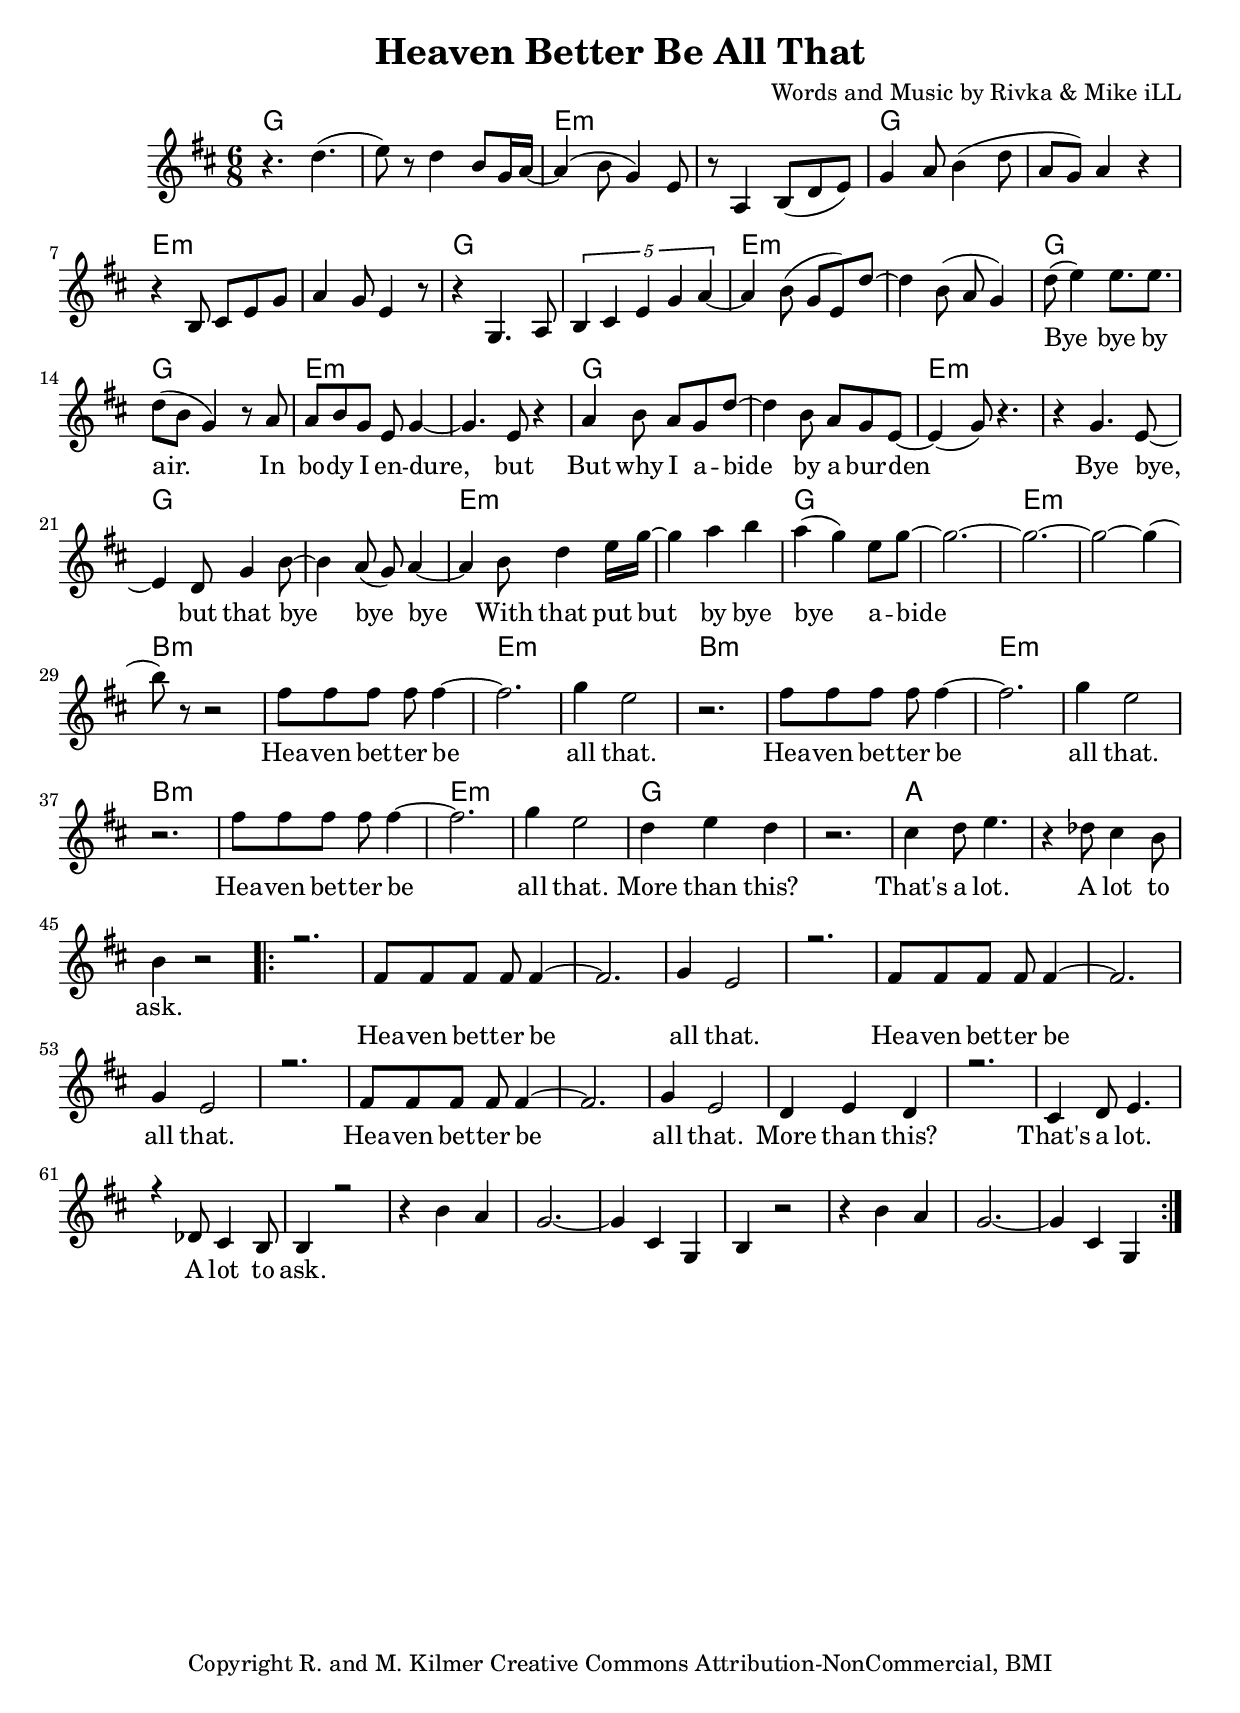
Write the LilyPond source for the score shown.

\version "2.18.2"

\header {
  title = "Heaven Better Be All That"
  composer = "Words and Music by Rivka & Mike iLL"
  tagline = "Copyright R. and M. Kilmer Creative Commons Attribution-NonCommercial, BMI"
}

\paper{ print-page-number = ##f bottom-margin = 0.5\in }

melody = \relative c'' {
  \clef treble
  \key d \major
  \time 6/8 
  r4. d( | e8) r d4 b8 g16 a~ | a4( b8 g4) e8 | r8 a,4 b8( d e) |
  g4 a8 b4( d8 | a g) a4 r | r b,8 cis e g | a4 g8 e4 r8 |
  r4 g,4. a8 | \tuplet 5/3 { b4 cis e g a~ } | a4 b8( g e) d'~ |
  d4 b8( a g4 ) |
  
  \new Voice = "verseOne" {
  	d'8( e4) e8. e | d8( b g4) r8 a | % bye bye by air. In
  	a b g e g4~ | g4. e8 r4 | % In body i endure but
  	a4 b8 a g d'~ | d4 b8 a g e~ | e4( g8) r4. | r4 g4. e8~ | % But why I abide by a burden. Bye bye, 
	e4 d8 g4 b8~ | b4 a8( g) a4~ | % bye, but that bye bye bye
	a b8 d4 e16 g~ | g4 a b | a( g) e8 g8~ | g2.~ | % With that put but bye bye abide
	g~ | g2 ~g4( | % abide
	
	b8) r8 r2 | fis8 fis fis fis fis4~ | fis2. | g4 e2 | % Heaven better
	r2. | fis8 fis fis fis fis4~ | fis2. | g4 e2 |
	r2. | fis8 fis fis fis fis4~ | fis2. | g4 e2 |
	d4 e d | r2. | cis4 d8 e4. | r4 des8 cis4 b8 | % That's a lot ... a lot to
	b4 r2 |
  }
  
   #(ly:expect-warning "cannot end volta") 
   \repeat volta 3 {
   \new Voice = "chorus" {
     \voiceOne
     r2. | fis8 fis fis fis fis4~ | fis2. | g4 e2 | % Heaven better
			r2. | fis8 fis fis fis fis4~ | fis2. | g4 e2 |
			r2. | fis8 fis fis fis fis4~ | fis2. | g4 e2 |
			d4 e d | r2. | cis4 d8 e4. | r4 des8 cis4 b8 | % That's a lot ... a lot to
			b4 r2 |
		}
		r4 b' a | g2.~ | g4 cis, g | % ask.
		b4 r2 | r4 b' a | g2.~ | g4 cis, g | 
 }
 \alternative {
   \new Voice = "verse" {
    	
		
   }
   \context Voice = "verse" {
     	
   		}
   \context Voice = "verse" {
     	
		\set Score.repeatCommands = #'(end-repeat)
   		}
	}
}

chorus_text =  \lyricmode {
	Hea -- ven bet -- ter be all that.
	Hea -- ven bet -- ter be all that.
	Hea -- ven bet -- ter be all that.
	More than this? That's a lot. A lot to ask.
}

firstVerse_test = \lyricmode {
 Bye bye by air. In bo -- dy I en -- dure, but
 But why I a -- bide by a bur -- den
 Bye bye, but that bye bye bye
 With that put but by bye bye a -- bide
 Hea -- ven bet -- ter be all that.
 Hea -- ven bet -- ter be all that.
 Hea -- ven bet -- ter be all that.
 More than this? That's a lot. A lot to ask.
}

verse_text =  \lyricmode {

	
	
}
harmonies = \chordmode {
	g2. | g | e:min | e:min | g | g | e:min | e:min |
	g | g | e:min | e:min | g | g | e:min | e:min |
	g | g | e:min | e:min | g | g | e:min | e:min |
	g | g | e:min | e:min |
	b2.:min | b:min | e:min | e:min |
	b2.:min | b:min | e:min | e:min |
	b2.:min | b:min | e:min | e:min |
	g | g | a | a |
}

\score {
  <<
    \new ChordNames {
      \set chordChanges = ##t
      \harmonies
    }
  	\new Voice = "voice" { \melody  }
  	\new Lyrics \lyricsto "verseOne" \firstVerse_test
  	\new Lyrics \lyricsto "chorus" \chorus_text
  	\new Lyrics \lyricsto "verse" \verse_text
  >>
  
  \layout { }
  \midi { }
}

%Additional Notes
\markup \fill-line {
\column {
" "
" "
" "
" "
" "
  }
}
